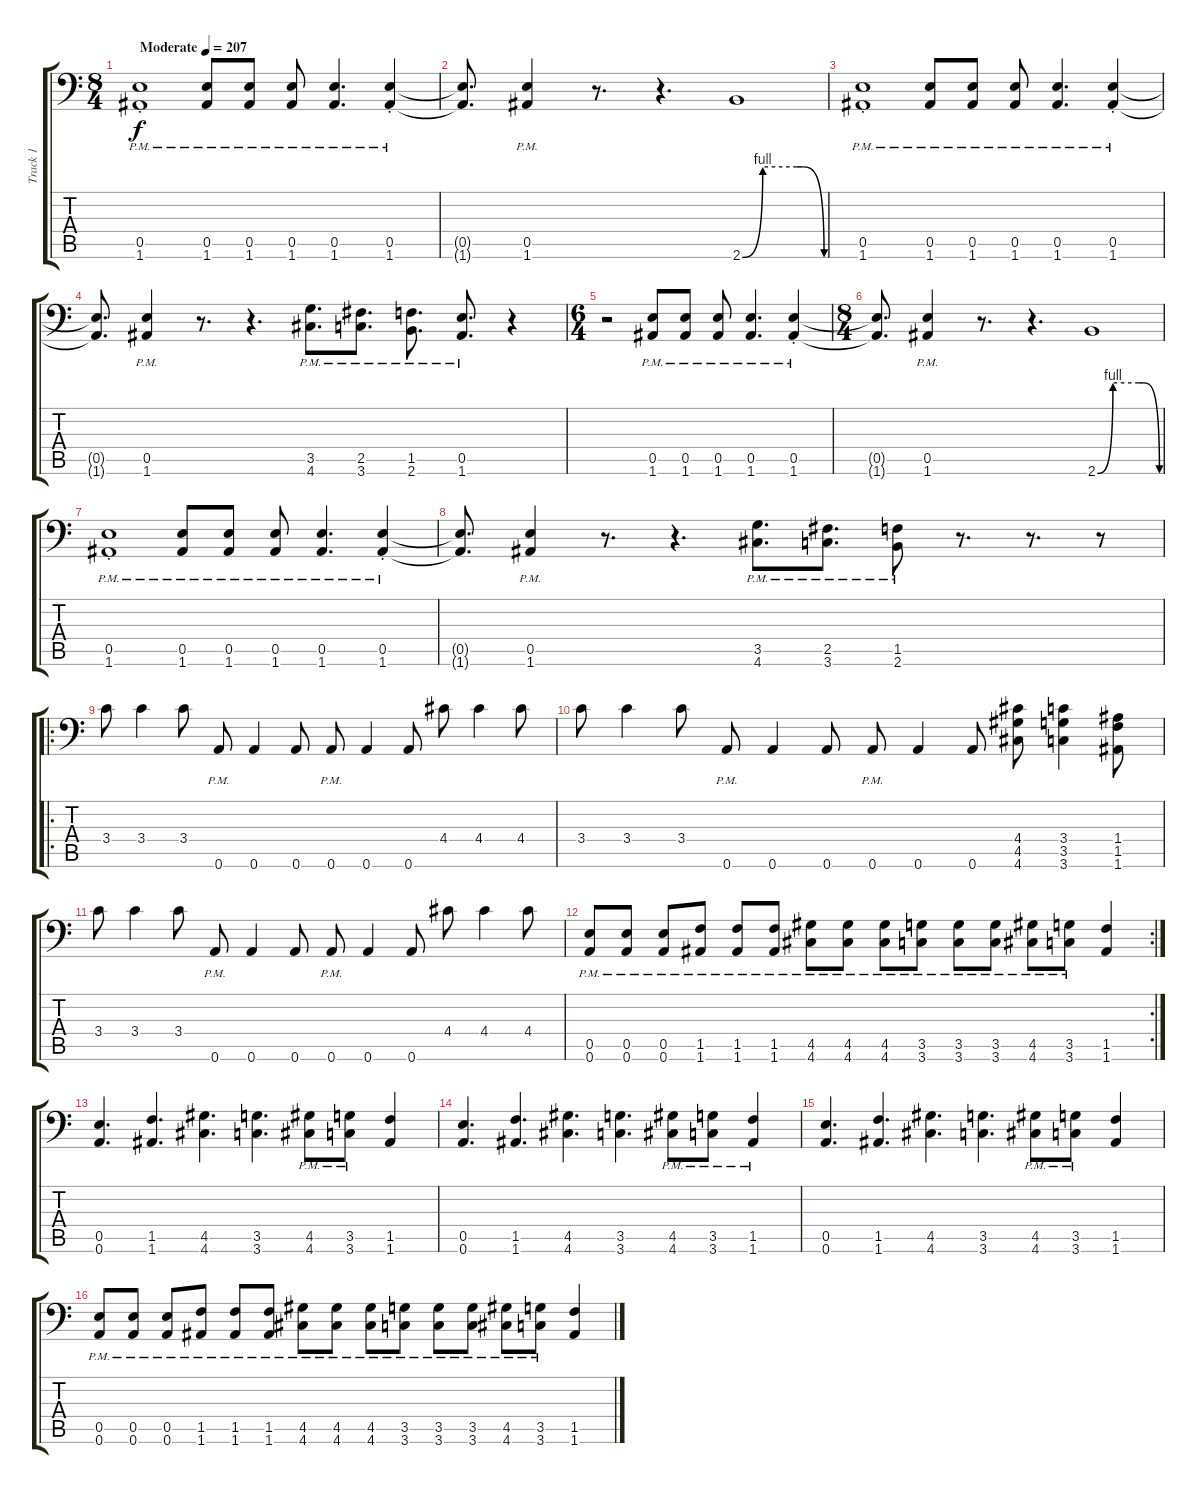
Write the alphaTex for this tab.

\track ("Track 1" "Track 1") {instrument overdrivenguitar}
\staff {score tabs}
\tuning (B3 Gb3 D3 A2 E2 A1) {hide}
\ts (8 4)
\tempo (207 "Moderate")
\clef f4
\ks c
(0.5{pm st} 1.6{pm st}).1{dy f instrument overdrivenguitar} (0.5{pm} 1.6{pm}).8 (0.5{pm} 1.6{pm}).8 (0.5{pm} 1.6{pm}).8 (0.5{pm} 1.6{pm}).4{d} (0.5{pm st} 1.6{pm st}).4 |
(0.5{t} 1.6{t}).8{d} (0.5{pm} 1.6{pm}).4 r.8{d} r.4{d} 2.6{be (custom 0 0 15 4 40 4 44 4 60 0)}.1 |
(0.5{pm st} 1.6{pm st}).1 (0.5{pm} 1.6{pm}).8 (0.5{pm} 1.6{pm}).8 (0.5{pm} 1.6{pm}).8 (0.5{pm} 1.6{pm}).4{d} (0.5{pm st} 1.6{pm st}).4 |
(0.5{t} 1.6{t}).8{d} (0.5{pm} 1.6{pm}).4 r.8{d} r.4{d} (3.5{pm} 4.6{pm}).8{d} (2.5{pm} 3.6{pm}).8{d} (1.5{pm} 2.6{pm}).8{d} (0.5{pm} 1.6{pm}).8{d} r.4 |
\ts (6 4)
r.2 (0.5{pm} 1.6{pm}).8 (0.5{pm} 1.6{pm}).8 (0.5{pm} 1.6{pm}).8 (0.5{pm} 1.6{pm}).4{d} (0.5{pm st} 1.6{pm st}).4 |
\ts (8 4)
(0.5{t} 1.6{t}).8{d} (0.5{pm} 1.6{pm}).4 r.8{d} r.4{d} 2.6{be (custom 0 0 15 4 40 4 44 4 60 0)}.1 |
(0.5{pm st} 1.6{pm st}).1 (0.5{pm} 1.6{pm}).8 (0.5{pm} 1.6{pm}).8 (0.5{pm} 1.6{pm}).8 (0.5{pm} 1.6{pm}).4{d} (0.5{pm st} 1.6{pm st}).4 |
(0.5{t} 1.6{t}).8{d} (0.5{pm} 1.6{pm}).4 r.8{d} r.4{d} (3.5{pm} 4.6{pm}).8{d} (2.5{pm} 3.6{pm}).8{d} (1.5{pm} 2.6{pm}).8 r.8{d} r.8{d} r.8 |
\ro
3.4.8 3.4.4 3.4.8 0.6{pm}.8 0.6.4 0.6.8 0.6{pm}.8 0.6.4 0.6.8 4.4.8 4.4.4 4.4.8 |
3.4.8 3.4.4 3.4.8 0.6{pm}.8 0.6.4 0.6.8 0.6{pm}.8 0.6.4 0.6.8 (4.4 4.5 4.6).8 (3.4 3.5 3.6).4 (1.4 1.5 1.6).8 |
3.4.8 3.4.4 3.4.8 0.6{pm}.8 0.6.4 0.6.8 0.6{pm}.8 0.6.4 0.6.8 4.4.8 4.4.4 4.4.8 |
\rc 2
(0.5{pm} 0.6{pm}).8 (0.5{pm} 0.6{pm}).8 (0.5{pm} 0.6{pm}).8 (1.5{pm} 1.6{pm}).8 (1.5{pm} 1.6{pm}).8 (1.5{pm} 1.6{pm}).8 (4.5{pm} 4.6{pm}).8 (4.5{pm} 4.6{pm}).8 (4.5{pm} 4.6{pm}).8 (3.5{pm} 3.6{pm}).8 (3.5{pm} 3.6{pm}).8 (3.5{pm} 3.6{pm}).8 (4.5{pm} 4.6{pm}).8 (3.5{pm} 3.6{pm}).8 (1.5 1.6).4 |
(0.5 0.6).4{d} (1.5 1.6).4{d} (4.5 4.6).4{d} (3.5 3.6).4{d} (4.5{pm} 4.6{pm}).8 (3.5{pm} 3.6{pm}).8 (1.5 1.6).4 |
(0.5 0.6).4{d} (1.5 1.6).4{d} (4.5 4.6).4{d} (3.5 3.6).4{d} (4.5{pm} 4.6{pm}).8 (3.5{pm} 3.6{pm}).8 (1.5{pm} 1.6{pm}).4 |
(0.5 0.6).4{d} (1.5 1.6).4{d} (4.5 4.6).4{d} (3.5 3.6).4{d} (4.5{pm} 4.6{pm}).8 (3.5{pm} 3.6{pm}).8 (1.5 1.6).4 |
(0.5{pm} 0.6{pm}).8 (0.5{pm} 0.6{pm}).8 (0.5{pm} 0.6{pm}).8 (1.5{pm} 1.6{pm}).8 (1.5{pm} 1.6{pm}).8 (1.5{pm} 1.6{pm}).8 (4.5{pm} 4.6{pm}).8 (4.5{pm} 4.6{pm}).8 (4.5{pm} 4.6{pm}).8 (3.5{pm} 3.6{pm}).8 (3.5{pm} 3.6{pm}).8 (3.5{pm} 3.6{pm}).8 (4.5{pm} 4.6{pm}).8 (3.5{pm} 3.6{pm}).8 (1.5 1.6).4
